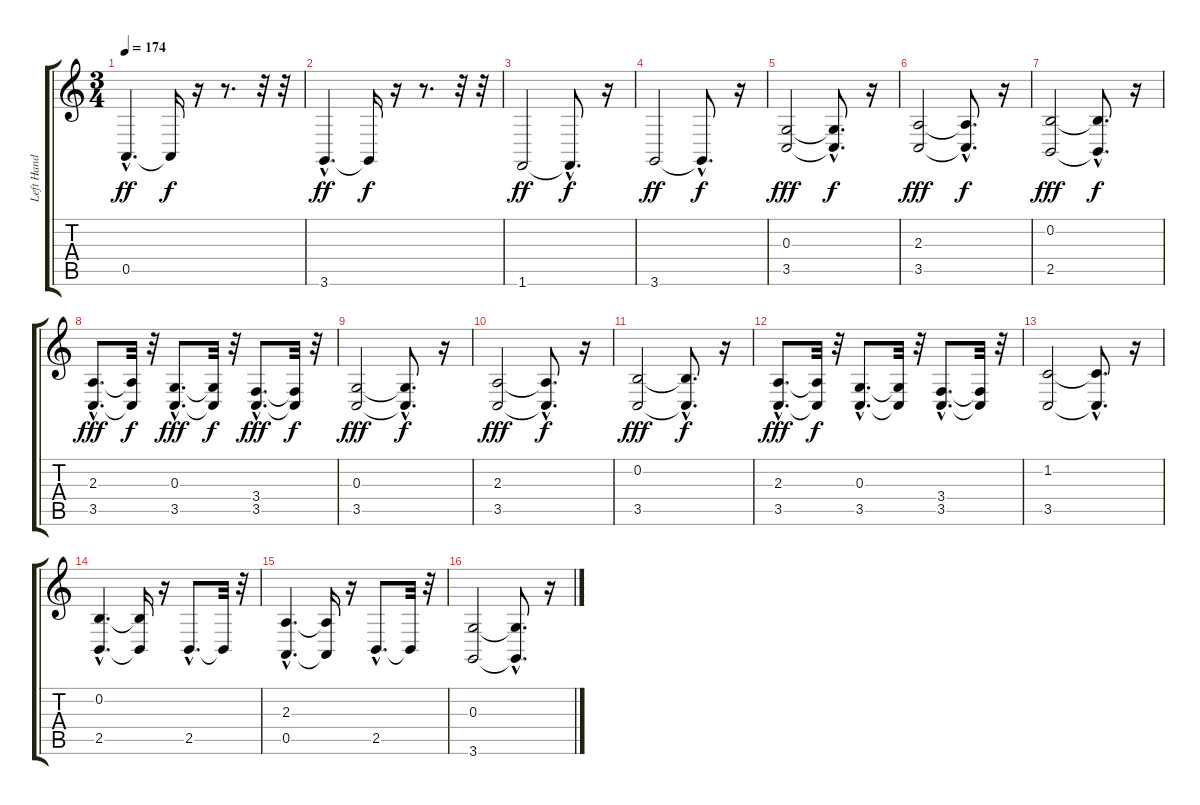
\track ("Left Hand" "Left Hand") {instrument brightacousticpiano}
\staff {score tabs}
\tuning (E4 B3 G3 D3 A2 E2) {hide}
\ts (3 4)
\tempo 174
\clef g2
\ks c
0.5{hac}.4{d dy ff} 0.5{t}.16{dy f} r.16 r.8{d} r.32 r.32 |
3.6{hac}.4{d dy ff} 3.6{t}.16{dy f} r.16 r.8{d} r.32 r.32 |
1.6.2{dy ff} 1.6{hac t}.8{d dy f} r.16 |
3.6.2{dy ff} 3.6{hac t}.8{d dy f} r.16 |
(0.3 3.5).2{dy fff} (0.3{hac t} 3.5{hac t}).8{d dy f} r.16 |
(2.3 3.5).2{dy fff} (2.3{hac t} 3.5{hac t}).8{d dy f} r.16 |
(0.2 2.5).2{dy fff} (0.2{hac t} 2.5{hac t}).8{d dy f} r.16 |
(2.3{hac} 3.5{hac}).8{d dy fff} (2.3{t} 3.5{t}).32{dy f} r.32 (0.3{hac} 3.5{hac}).8{d dy fff} (0.3{t} 3.5{t}).32{dy f} r.32 (3.4{hac} 3.5{hac}).8{d dy fff} (3.4{t} 3.5{t}).32{dy f} r.32 |
(0.3 3.5).2{dy fff} (0.3{hac t} 3.5{hac t}).8{d dy f} r.16 |
(2.3 3.5).2{dy fff} (2.3{hac t} 3.5{hac t}).8{d dy f} r.16 |
(0.2 3.5).2{dy fff} (0.2{hac t} 3.5{hac t}).8{d dy f} r.16 |
(2.3{hac} 3.5{hac}).8{d dy fff} (2.3{t} 3.5{t}).32{dy f} r.32 (0.3{hac} 3.5{hac}).8{d} (0.3{t} 3.5{t}).32 r.32 (3.4{hac} 3.5{hac}).8{d} (3.4{t} 3.5{t}).32 r.32 |
(1.2 3.5).2 (1.2{hac t} 3.5{hac t}).8{d} r.16 |
(0.2{hac} 2.5{hac}).4{d} (0.2{t} 2.5{t}).16 r.16 2.5{hac}.8{d} 2.5{t}.32 r.32 |
(2.3{hac} 0.5{hac}).4{d} (2.3{t} 0.5{t}).16 r.16 2.5{hac}.8{d} 2.5{t}.32 r.32 |
(0.3 3.6).2 (0.3{hac t} 3.6{hac t}).8{d} r.16
